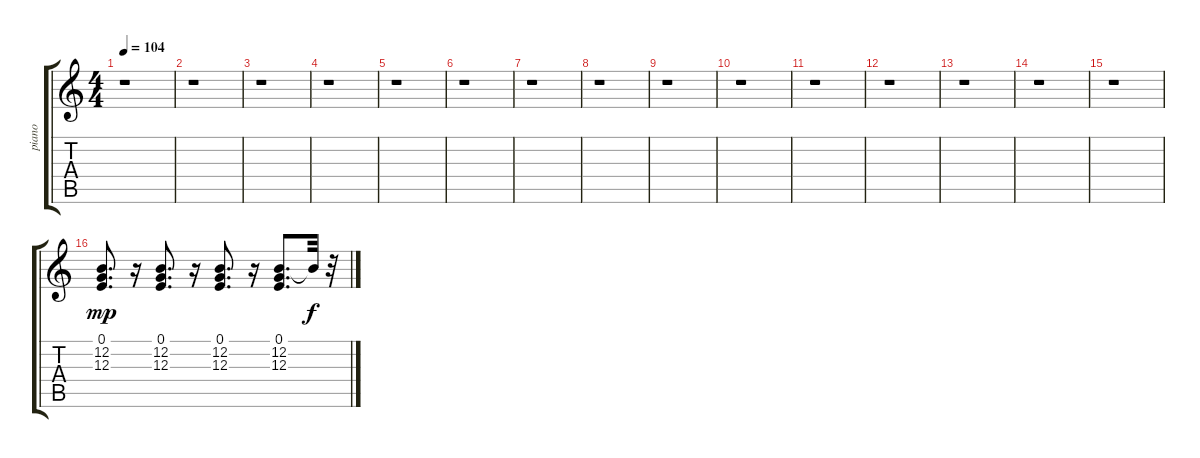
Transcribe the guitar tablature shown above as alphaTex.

\track ("piano" "piano") {instrument acousticgrandpiano}
\staff {score tabs}
\tuning (E4 B3 G3 D3 A2 E2) {hide}
\ts (4 4)
\tempo 104
\clef g2
\ks c
r.1{dy f} |
r.1 |
r.1 |
r.1 |
r.1 |
r.1 |
r.1 |
r.1 |
r.1 |
r.1 |
r.1 |
r.1 |
r.1 |
r.1 |
r.1 |
(0.1 12.2 12.3).8{d dy mp} r.16 (0.1 12.2 12.3).8{d} r.16 (0.1 12.2 12.3).8{d} r.16 (0.1 12.2 12.3).8{d} 12.2{t}.32{dy f} r.32
